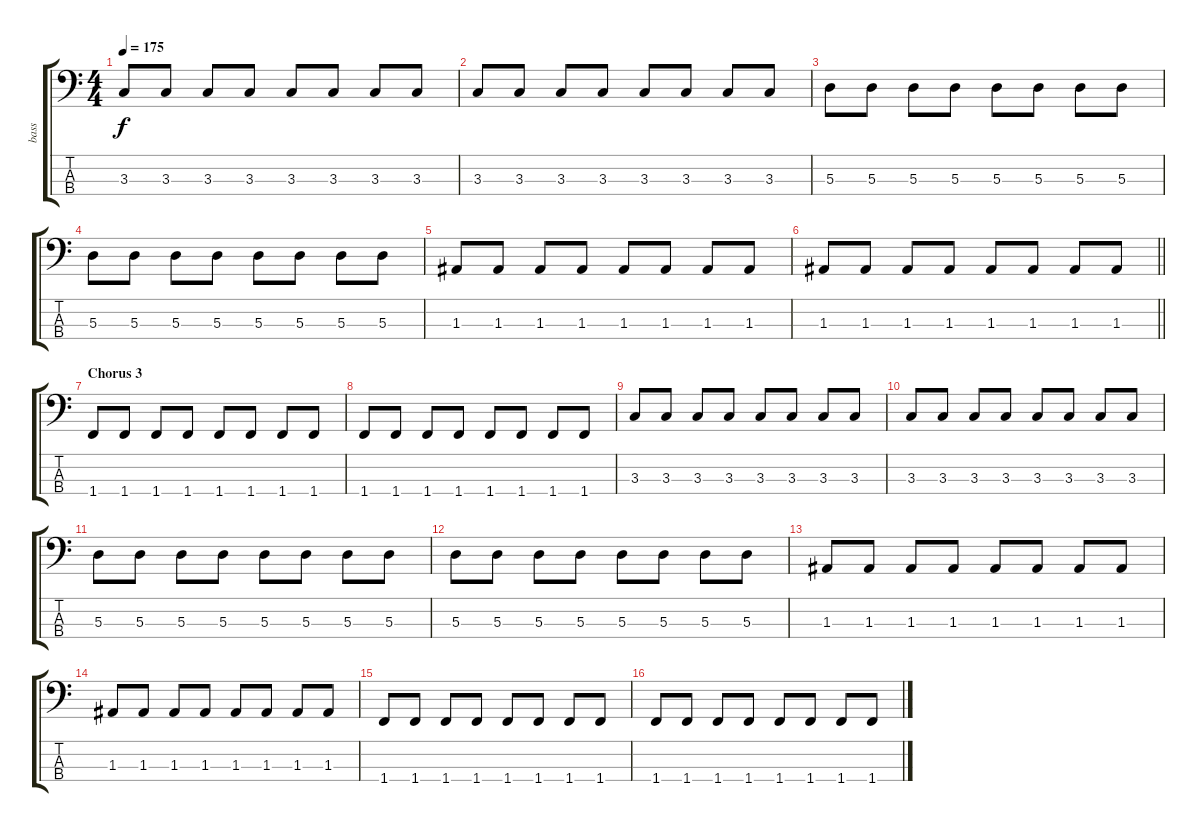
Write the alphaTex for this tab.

\track ("bass" "bass") {instrument electricbassfinger}
\staff {score tabs}
\tuning (G2 D2 A1 E1) {hide}
\ts (4 4)
\tempo 175
\clef f4
\ks c
3.3.8{dy f} 3.3.8 3.3.8 3.3.8 3.3.8 3.3.8 3.3.8 3.3.8 |
3.3.8 3.3.8 3.3.8 3.3.8 3.3.8 3.3.8 3.3.8 3.3.8 |
5.3.8 5.3.8 5.3.8 5.3.8 5.3.8 5.3.8 5.3.8 5.3.8 |
5.3.8 5.3.8 5.3.8 5.3.8 5.3.8 5.3.8 5.3.8 5.3.8 |
1.3.8 1.3.8 1.3.8 1.3.8 1.3.8 1.3.8 1.3.8 1.3.8 |
\barLineRight lightlight
1.3.8 1.3.8 1.3.8 1.3.8 1.3.8 1.3.8 1.3.8 1.3.8 |
\section ("" "Chorus 3")
1.4.8 1.4.8 1.4.8 1.4.8 1.4.8 1.4.8 1.4.8 1.4.8 |
1.4.8 1.4.8 1.4.8 1.4.8 1.4.8 1.4.8 1.4.8 1.4.8 |
3.3.8 3.3.8 3.3.8 3.3.8 3.3.8 3.3.8 3.3.8 3.3.8 |
3.3.8 3.3.8 3.3.8 3.3.8 3.3.8 3.3.8 3.3.8 3.3.8 |
5.3.8 5.3.8 5.3.8 5.3.8 5.3.8 5.3.8 5.3.8 5.3.8 |
5.3.8 5.3.8 5.3.8 5.3.8 5.3.8 5.3.8 5.3.8 5.3.8 |
1.3.8 1.3.8 1.3.8 1.3.8 1.3.8 1.3.8 1.3.8 1.3.8 |
1.3.8 1.3.8 1.3.8 1.3.8 1.3.8 1.3.8 1.3.8 1.3.8 |
1.4.8 1.4.8 1.4.8 1.4.8 1.4.8 1.4.8 1.4.8 1.4.8 |
1.4.8 1.4.8 1.4.8 1.4.8 1.4.8 1.4.8 1.4.8 1.4.8
